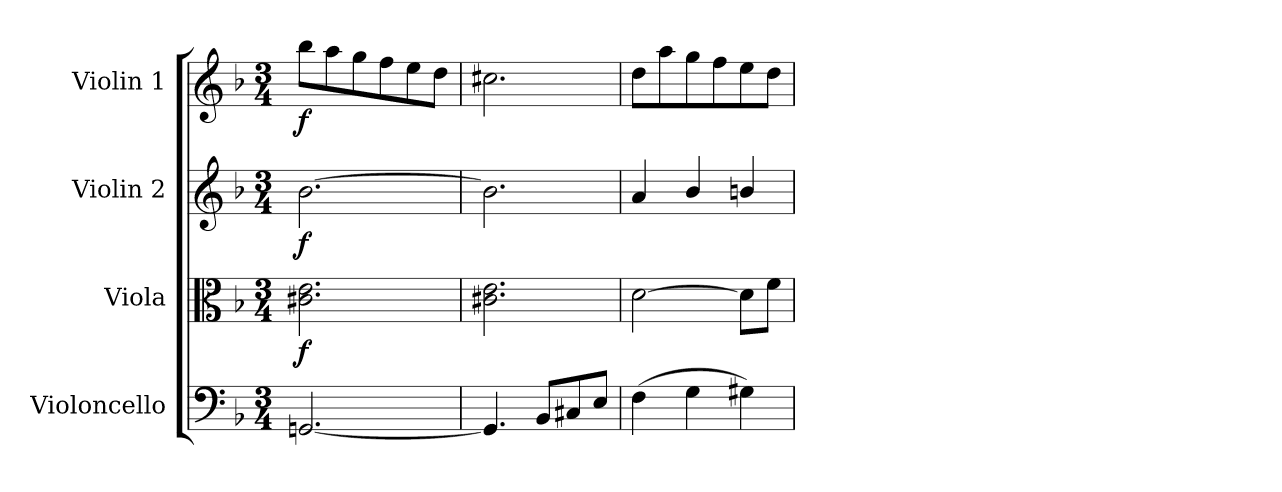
**kern	**kern	**dynam	**kern	**dynam	**kern	**dynam
*part4	*part3	*part3	*part2	*part2	*part1	*part1
*staff4	*staff3	*staff3	*staff2	*staff2	*staff1	*staff1
*I"Violoncello	*I"Viola	*	*I"Violin 2	*	*I"Violin 1	*
*I'Vc	*I'Vla	*	*I'Vln	*	*I'Vln	*
*clefF4	*clefC3	*	*clefG2	*	*clefG2	*
*k[b-]	*k[b-]	*	*k[b-]	*	*k[b-]	*
*M3/4	*M3/4	*	*M3/4	*	*M3/4	*
=1	=1	=1	=1	=1	=1	=1
!	!	!LO:DY:b	!	!LO:DY:b	!	!LO:DY:b
[2.GGn/	2.c#X\ 2.e\	f	[2.b-\	f	8bb-\L	f
.	.	.	.	.	8aa\	.
.	.	.	.	.	8gg\	.
.	.	.	.	.	8ff\	.
.	.	.	.	.	8ee\	.
.	.	.	.	.	8dd\J	.
=2	=2	=2	=2	=2	=2	=2
4.GG/]	2.c#X\ 2.e\	.	2.b-\]	.	2.cc#X\	.
8BB-/L	.	.	.	.	.	.
8C#X/	.	.	.	.	.	.
8E/J	.	.	.	.	.	.
=3	=3	=3	=3	=3	=3	=3
(4F\	[2d\	.	4a/	.	8dd\L	.
.	.	.	.	.	8aa\	.
4G\	.	.	4b-/	.	8gg\	.
.	.	.	.	.	8ff\	.
4G#X\)	8d\L]	.	4bn/	.	8ee\	.
.	8f\J	.	.	.	8dd\J	.
=	=	=	=	=	=	=
*-	*-	*-	*-	*-	*-	*-
